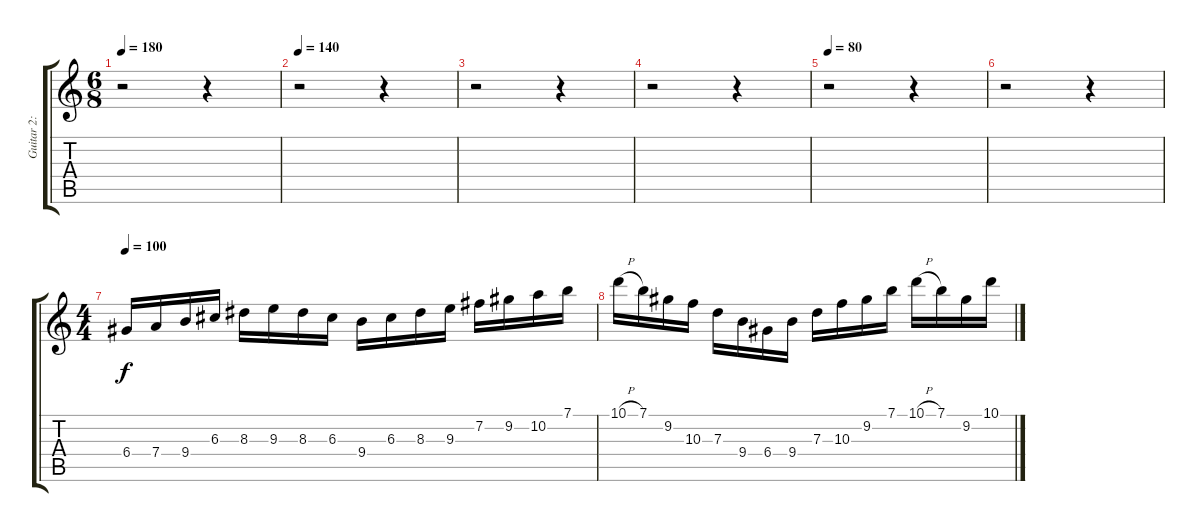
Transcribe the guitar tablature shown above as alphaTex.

\track ("Guitar 2: arpeggios" "Guitar 2: ") {instrument electricguitarjazz}
\staff {score tabs}
\tuning (E4 B3 G3 D3 A2 E2) {hide}
\ts (6 8)
\tempo 180
\clef g2
\ks c
r.2{dy f} r.4 |
\tempo 140
r.2 r.4 |
r.2 r.4 |
r.2 r.4 |
\tempo 80
r.2 r.4 |
r.2 r.4 |
\ts (4 4)
\tempo 100
6.4.16 7.4.16 9.4.16 6.3.16 8.3.16 9.3.16 8.3.16 6.3.16 9.4.16 6.3.16 8.3.16 9.3.16 7.2.16 9.2.16 10.2.16 7.1.16 |
10.1{h}.16 7.1.16 9.2.16 10.3.16 7.3.16 9.4.16 6.4.16 9.4.16 7.3.16 10.3.16 9.2.16 7.1.16 10.1{h}.16 7.1.16 9.2.16 10.1.16
